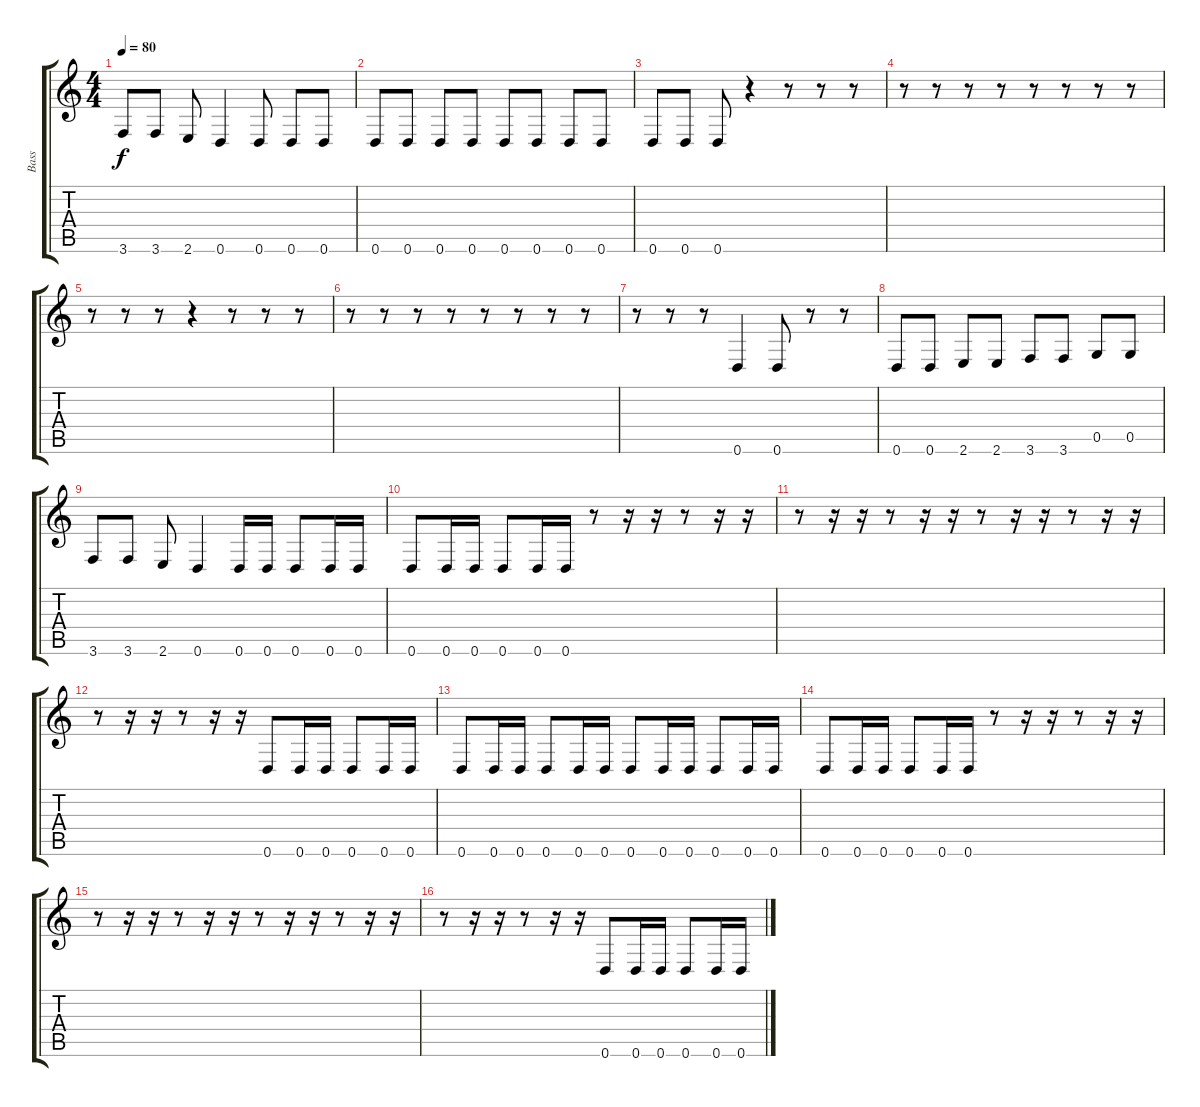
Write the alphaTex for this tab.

\track ("Bass" "Bass") {instrument electricbassfinger}
\staff {score tabs}
\tuning (D4 A3 F3 C3 G2 D2) {hide}
\ts (4 4)
\tempo 80
\clef g2
\ks c
3.6.8{dy f} 3.6.8 2.6.8 0.6.4 0.6.8 0.6.8 0.6.8 |
0.6.8 0.6.8 0.6.8 0.6.8 0.6.8 0.6.8 0.6.8 0.6.8 |
0.6.8 0.6.8 0.6.8 r.4 r.8 r.8 r.8 |
r.8 r.8 r.8 r.8 r.8 r.8 r.8 r.8 |
r.8 r.8 r.8 r.4 r.8 r.8 r.8 |
r.8 r.8 r.8 r.8 r.8 r.8 r.8 r.8 |
r.8 r.8 r.8 0.6.4 0.6.8 r.8 r.8 |
0.6.8 0.6.8 2.6.8 2.6.8 3.6.8 3.6.8 0.5.8 0.5.8 |
3.6.8 3.6.8 2.6.8 0.6.4 0.6.16 0.6.16 0.6.8 0.6.16 0.6.16 |
0.6.8 0.6.16 0.6.16 0.6.8 0.6.16 0.6.16 r.8 r.16 r.16 r.8 r.16 r.16 |
r.8 r.16 r.16 r.8 r.16 r.16 r.8 r.16 r.16 r.8 r.16 r.16 |
r.8 r.16 r.16 r.8 r.16 r.16 0.6.8 0.6.16 0.6.16 0.6.8 0.6.16 0.6.16 |
0.6.8 0.6.16 0.6.16 0.6.8 0.6.16 0.6.16 0.6.8 0.6.16 0.6.16 0.6.8 0.6.16 0.6.16 |
0.6.8 0.6.16 0.6.16 0.6.8 0.6.16 0.6.16 r.8 r.16 r.16 r.8 r.16 r.16 |
r.8 r.16 r.16 r.8 r.16 r.16 r.8 r.16 r.16 r.8 r.16 r.16 |
r.8 r.16 r.16 r.8 r.16 r.16 0.6.8 0.6.16 0.6.16 0.6.8 0.6.16 0.6.16
